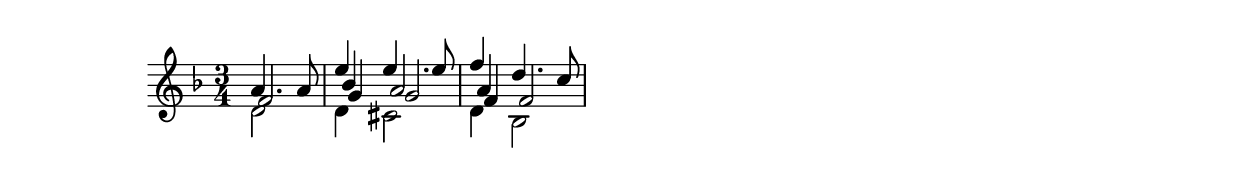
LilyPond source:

%% Do not edit this file; it is auto-generated from LSR http://lsr.dsi.unimi.it
%% This file is in the public domain.
\version "2.11.48"

\header {
  lsrtags = "simultaneous-notes"

  texidoc = "
In some instances of complex polyphonic music, additional voices are
necessary to avoid collisions between notes.  Additional voices are
added by defining a variable using the Scheme function
@code{context-spec-music}.

"
  doctitle = "Additional voices to avoid collisions"
} % begin verbatim
voiceFive = #(context-spec-music (make-voice-props-set 4) 'Voice)
\relative c'' {
  \time 3/4 \key d \minor \partial 2
  <<
    { \voiceOne
      a4. a8
      e'4 e4. e8
      f4 d4. c8
    } \\ {
      \voiceThree
      f,2
      bes4 a2
      a4 s2
    } \\ {
      \voiceFive
      s2
      g4 g2
      f4 f2
    } \\ {
      \voiceTwo
      d2
      d4 cis2
      d4 bes2
    }
  >>
}
